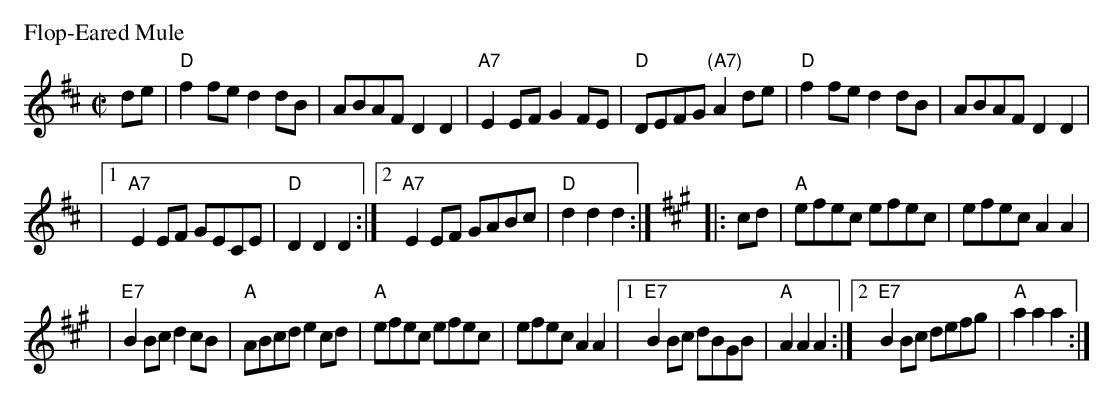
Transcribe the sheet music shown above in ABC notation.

X:1
P: Flop-Eared Mule
M: C|
L: 1/8
K: D
   de \
| "D"f2fe d2dB | ABAF D2D2 | "A7"E2EF G2FE \
| "D"DEFG "(A7)"A2de | "D"f2fe d2dB | ABAF D2D2 |
|1 "A7"E2EF GECE | "D"D2D2 D2 :|2 "A7"E2EF GABc \
| "D"d2d2 d2 :|[K:A]|: cd | "A"efec efec | efec A2A2 |
| "E7"B2Bc d2cB | "A"ABcd e2cd | "A"efec efec \
| efec A2A2 |1 "E7"B2Bc dBGB | "A"A2A2 A2 :|2 "E7"B2Bc defg | "A"a2a2 a2 :|
